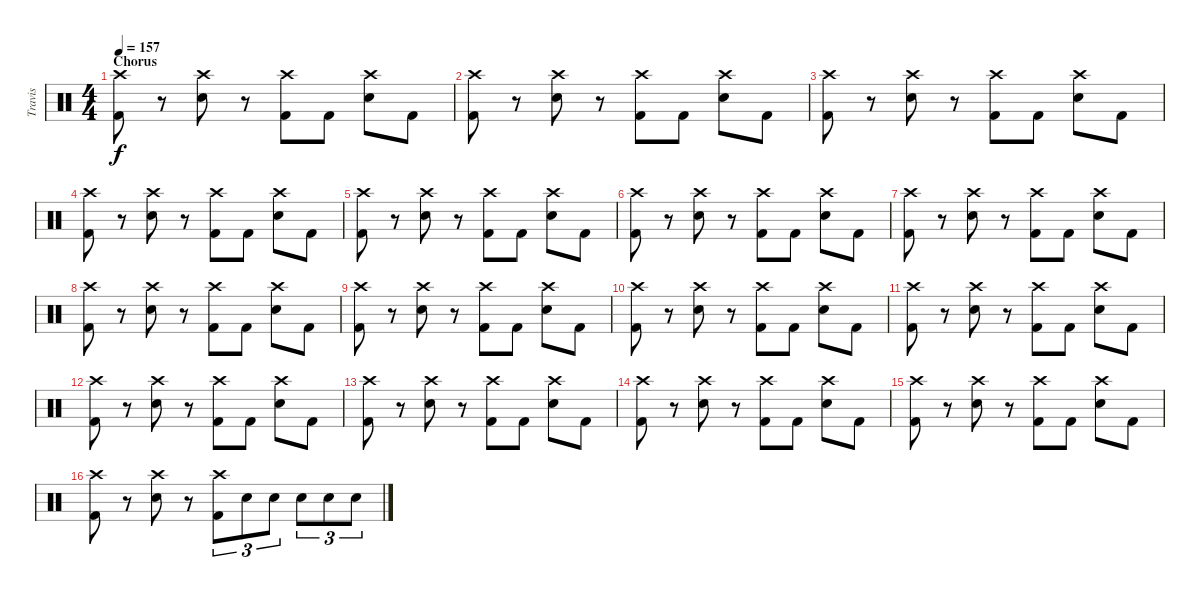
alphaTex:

\track ("Travis" "Travis") {instrument percussion}
\staff {score}
\articulation defaults
\ts (4 4)
\section ("" "Chorus")
\tempo 157
\clef neutral
\ks c
("Crash high (hit)" "Kick (hit) 2").8{dy f} r.8 ("Crash high (hit)" "Electric Snare (hit)").8 r.8 ("Crash high (hit)" "Kick (hit) 2").8 "Kick (hit) 2".8 ("Crash high (hit)" "Electric Snare (hit)").8 "Kick (hit) 2".8 |
("Crash high (hit)" "Kick (hit) 2").8 r.8 ("Crash high (hit)" "Electric Snare (hit)").8 r.8 ("Crash high (hit)" "Kick (hit) 2").8 "Kick (hit) 2".8 ("Crash high (hit)" "Electric Snare (hit)").8 "Kick (hit) 2".8 |
("Crash high (hit)" "Kick (hit) 2").8 r.8 ("Crash high (hit)" "Electric Snare (hit)").8 r.8 ("Crash high (hit)" "Kick (hit) 2").8 "Kick (hit) 2".8 ("Crash high (hit)" "Electric Snare (hit)").8 "Kick (hit) 2".8 |
("Crash high (hit)" "Kick (hit) 2").8 r.8 ("Crash high (hit)" "Electric Snare (hit)").8 r.8 ("Crash high (hit)" "Kick (hit) 2").8 "Kick (hit) 2".8 ("Crash high (hit)" "Electric Snare (hit)").8 "Kick (hit) 2".8 |
("Crash high (hit)" "Kick (hit) 2").8 r.8 ("Crash high (hit)" "Electric Snare (hit)").8 r.8 ("Crash high (hit)" "Kick (hit) 2").8 "Kick (hit) 2".8 ("Crash high (hit)" "Electric Snare (hit)").8 "Kick (hit) 2".8 |
("Crash high (hit)" "Kick (hit) 2").8 r.8 ("Crash high (hit)" "Electric Snare (hit)").8 r.8 ("Crash high (hit)" "Kick (hit) 2").8 "Kick (hit) 2".8 ("Crash high (hit)" "Electric Snare (hit)").8 "Kick (hit) 2".8 |
("Crash high (hit)" "Kick (hit) 2").8 r.8 ("Crash high (hit)" "Electric Snare (hit)").8 r.8 ("Crash high (hit)" "Kick (hit) 2").8 "Kick (hit) 2".8 ("Crash high (hit)" "Electric Snare (hit)").8 "Kick (hit) 2".8 |
("Crash high (hit)" "Kick (hit) 2").8 r.8 ("Crash high (hit)" "Electric Snare (hit)").8 r.8 ("Crash high (hit)" "Kick (hit) 2").8 "Kick (hit) 2".8 ("Crash high (hit)" "Electric Snare (hit)").8 "Kick (hit) 2".8 |
("Crash high (hit)" "Kick (hit) 2").8 r.8 ("Crash high (hit)" "Electric Snare (hit)").8 r.8 ("Crash high (hit)" "Kick (hit) 2").8 "Kick (hit) 2".8 ("Crash high (hit)" "Electric Snare (hit)").8 "Kick (hit) 2".8 |
("Crash high (hit)" "Kick (hit) 2").8 r.8 ("Crash high (hit)" "Electric Snare (hit)").8 r.8 ("Crash high (hit)" "Kick (hit) 2").8 "Kick (hit) 2".8 ("Crash high (hit)" "Electric Snare (hit)").8 "Kick (hit) 2".8 |
("Crash high (hit)" "Kick (hit) 2").8 r.8 ("Crash high (hit)" "Electric Snare (hit)").8 r.8 ("Crash high (hit)" "Kick (hit) 2").8 "Kick (hit) 2".8 ("Crash high (hit)" "Electric Snare (hit)").8 "Kick (hit) 2".8 |
("Crash high (hit)" "Kick (hit) 2").8 r.8 ("Crash high (hit)" "Electric Snare (hit)").8 r.8 ("Crash high (hit)" "Kick (hit) 2").8 "Kick (hit) 2".8 ("Crash high (hit)" "Electric Snare (hit)").8 "Kick (hit) 2".8 |
("Crash high (hit)" "Kick (hit) 2").8 r.8 ("Crash high (hit)" "Electric Snare (hit)").8 r.8 ("Crash high (hit)" "Kick (hit) 2").8 "Kick (hit) 2".8 ("Crash high (hit)" "Electric Snare (hit)").8 "Kick (hit) 2".8 |
("Crash high (hit)" "Kick (hit) 2").8 r.8 ("Crash high (hit)" "Electric Snare (hit)").8 r.8 ("Crash high (hit)" "Kick (hit) 2").8 "Kick (hit) 2".8 ("Crash high (hit)" "Electric Snare (hit)").8 "Kick (hit) 2".8 |
("Crash high (hit)" "Kick (hit) 2").8 r.8 ("Crash high (hit)" "Electric Snare (hit)").8 r.8 ("Crash high (hit)" "Kick (hit) 2").8 "Kick (hit) 2".8 ("Crash high (hit)" "Electric Snare (hit)").8 "Kick (hit) 2".8 |
("Crash high (hit)" "Kick (hit) 2").8 r.8 ("Crash high (hit)" "Electric Snare (hit)").8 r.8 ("Crash high (hit)" "Kick (hit) 2").8{tu (3 2)} "Electric Snare (hit)".8{tu (3 2)} "Electric Snare (hit)".8{tu (3 2)} "Electric Snare (hit)".8{tu (3 2)} "Electric Snare (hit)".8{tu (3 2)} "Electric Snare (hit)".8{tu (3 2)}
